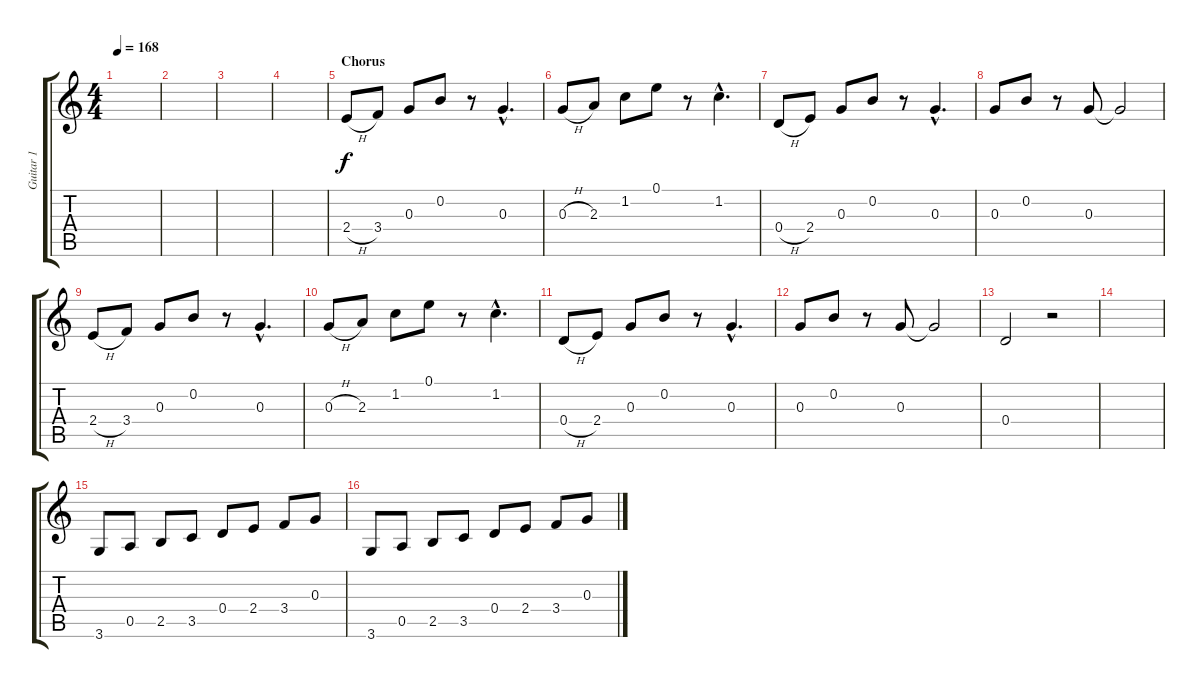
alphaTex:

\track ("Guitar 1" "Guitar 1") {instrument electricguitarjazz}
\staff {score tabs}
\tuning (E4 B3 G3 D3 A2 E2) {hide}
\ts (4 4)
\tempo 168
\clef g2
\ks c
|
|
|
|
\section ("" "Chorus")
2.4{h}.8 3.4.8 0.3.8 0.2.8 r.8 0.3{hac}.4{d} |
0.3{h}.8 2.3.8 1.2.8 0.1.8 r.8 1.2{hac}.4{d} |
0.4{h}.8 2.4.8 0.3.8 0.2.8 r.8 0.3{hac}.4{d} |
0.3.8 0.2.8 r.8 0.3.8 0.3{t}.2 |
2.4{h}.8 3.4.8 0.3.8 0.2.8 r.8 0.3{hac}.4{d} |
0.3{h}.8 2.3.8 1.2.8 0.1.8 r.8 1.2{hac}.4{d} |
0.4{h}.8 2.4.8 0.3.8 0.2.8 r.8 0.3{hac}.4{d} |
0.3.8 0.2.8 r.8 0.3.8 0.3{t}.2 |
0.4.2 r.2 |
|
3.6.8{volume 9} 0.5.8 2.5.8 3.5.8 0.4.8 2.4.8 3.4.8 0.3.8 |
3.6.8 0.5.8 2.5.8 3.5.8 0.4.8 2.4.8 3.4.8 0.3.8
